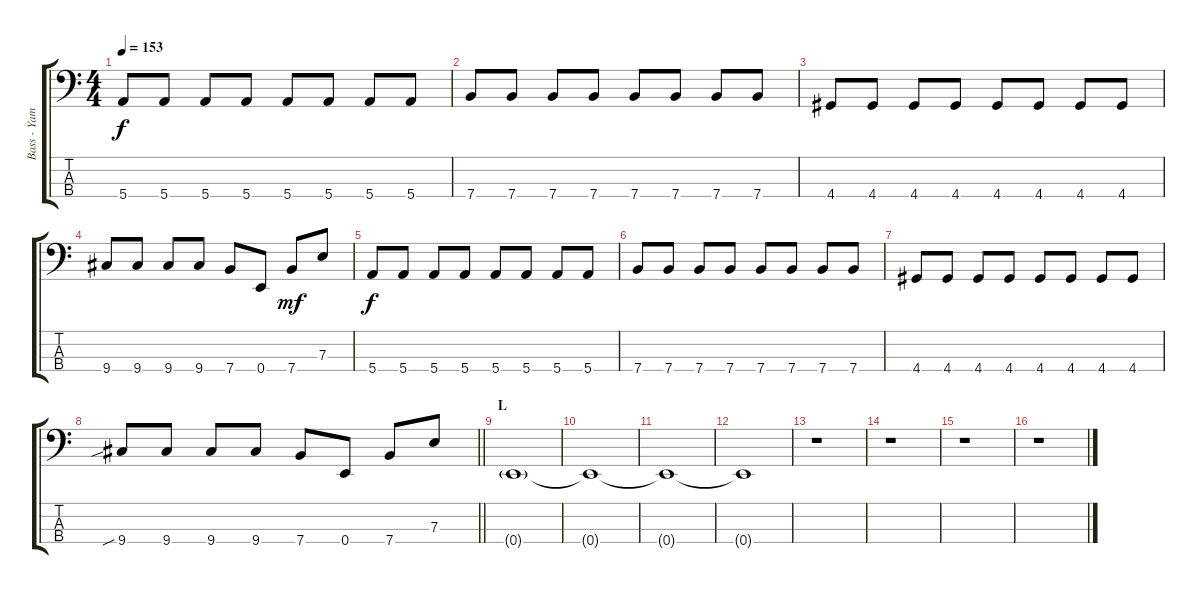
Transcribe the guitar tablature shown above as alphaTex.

\track ("Bass - Yamada" "Bass - Yam") {instrument electricbasspick}
\staff {score tabs}
\tuning (G2 D2 A1 E1) {hide}
\ts (4 4)
\tempo 153
\clef f4
\ks c
5.4.8{dy f} 5.4.8 5.4.8 5.4.8 5.4.8 5.4.8 5.4.8 5.4.8 |
7.4.8 7.4.8 7.4.8 7.4.8 7.4.8 7.4.8 7.4.8 7.4.8 |
4.4.8 4.4.8 4.4.8 4.4.8 4.4.8 4.4.8 4.4.8 4.4.8 |
9.4.8 9.4.8 9.4.8 9.4.8 7.4.8 0.4.8 7.4.8{dy mf} 7.3.8 |
5.4.8{dy f} 5.4.8 5.4.8 5.4.8 5.4.8 5.4.8 5.4.8 5.4.8 |
7.4.8 7.4.8 7.4.8 7.4.8 7.4.8 7.4.8 7.4.8 7.4.8 |
4.4.8 4.4.8 4.4.8 4.4.8 4.4.8 4.4.8 4.4.8 4.4.8 |
\barLineRight lightlight
9.4{sib}.8 9.4.8 9.4.8 9.4.8 7.4.8 0.4.8 7.4.8 7.3.8{volume 16} |
\section ("" "L")
0.4{g}.1{volume 0} |
0.4{t}.1 |
0.4{t}.1 |
0.4{t}.1 |
r.1 |
r.1 |
r.1 |
r.1
